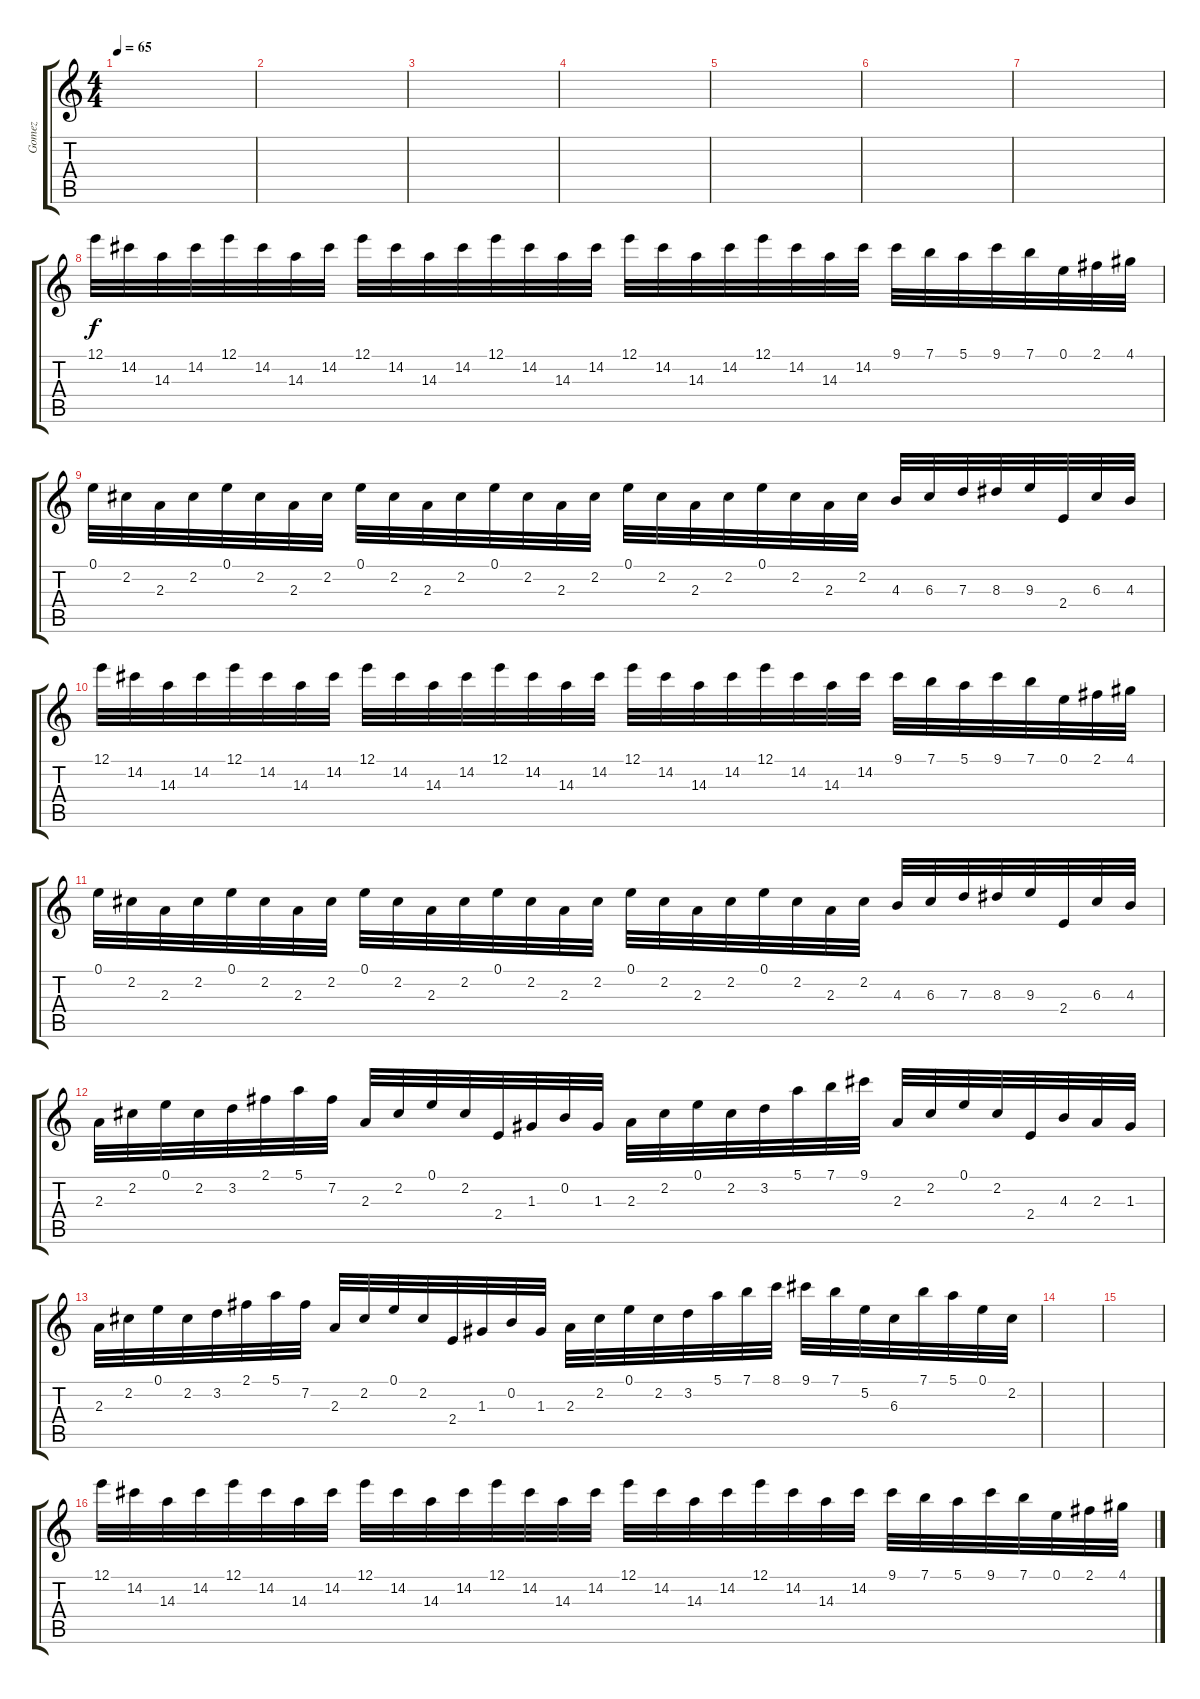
\track ("Gomez" "Gomez") {instrument banjo}
\staff {score tabs}
\tuning (E4 B3 G3 D3 A2 E2) {hide}
\displaytranspose 12
\ts (4 4)
\tempo 65
\clef g2
\ks c
|
|
|
|
|
|
|
12.1.32 14.2.32 14.3.32 14.2.32 12.1.32 14.2.32 14.3.32 14.2.32 12.1.32 14.2.32 14.3.32 14.2.32 12.1.32 14.2.32 14.3.32 14.2.32 12.1.32 14.2.32 14.3.32 14.2.32 12.1.32 14.2.32 14.3.32 14.2.32 9.1.32 7.1.32 5.1.32 9.1.32 7.1.32 0.1.32 2.1.32 4.1.32 |
0.1.32 2.2.32 2.3.32 2.2.32 0.1.32 2.2.32 2.3.32 2.2.32 0.1.32 2.2.32 2.3.32 2.2.32 0.1.32 2.2.32 2.3.32 2.2.32 0.1.32 2.2.32 2.3.32 2.2.32 0.1.32 2.2.32 2.3.32 2.2.32 4.3.32 6.3.32 7.3.32 8.3.32 9.3.32 2.4.32 6.3.32 4.3.32 |
12.1.32 14.2.32 14.3.32 14.2.32 12.1.32 14.2.32 14.3.32 14.2.32 12.1.32 14.2.32 14.3.32 14.2.32 12.1.32 14.2.32 14.3.32 14.2.32 12.1.32 14.2.32 14.3.32 14.2.32 12.1.32 14.2.32 14.3.32 14.2.32 9.1.32 7.1.32 5.1.32 9.1.32 7.1.32 0.1.32 2.1.32 4.1.32 |
0.1.32 2.2.32 2.3.32 2.2.32 0.1.32 2.2.32 2.3.32 2.2.32 0.1.32 2.2.32 2.3.32 2.2.32 0.1.32 2.2.32 2.3.32 2.2.32 0.1.32 2.2.32 2.3.32 2.2.32 0.1.32 2.2.32 2.3.32 2.2.32 4.3.32 6.3.32 7.3.32 8.3.32 9.3.32 2.4.32 6.3.32 4.3.32 |
2.3.32 2.2.32 0.1.32 2.2.32 3.2.32 2.1.32 5.1.32 7.2.32 2.3.32 2.2.32 0.1.32 2.2.32 2.4.32 1.3.32 0.2.32 1.3.32 2.3.32 2.2.32 0.1.32 2.2.32 3.2.32 5.1.32 7.1.32 9.1.32 2.3.32 2.2.32 0.1.32 2.2.32 2.4.32 4.3.32 2.3.32 1.3.32 |
2.3.32 2.2.32 0.1.32 2.2.32 3.2.32 2.1.32 5.1.32 7.2.32 2.3.32 2.2.32 0.1.32 2.2.32 2.4.32 1.3.32 0.2.32 1.3.32 2.3.32 2.2.32 0.1.32 2.2.32 3.2.32 5.1.32 7.1.32 8.1.32 9.1.32 7.1.32 5.2.32 6.3.32 7.1.32 5.1.32 0.1.32 2.2.32 |
|
|
12.1.32 14.2.32 14.3.32 14.2.32 12.1.32 14.2.32 14.3.32 14.2.32 12.1.32 14.2.32 14.3.32 14.2.32 12.1.32 14.2.32 14.3.32 14.2.32 12.1.32 14.2.32 14.3.32 14.2.32 12.1.32 14.2.32 14.3.32 14.2.32 9.1.32 7.1.32 5.1.32 9.1.32 7.1.32 0.1.32 2.1.32 4.1.32
